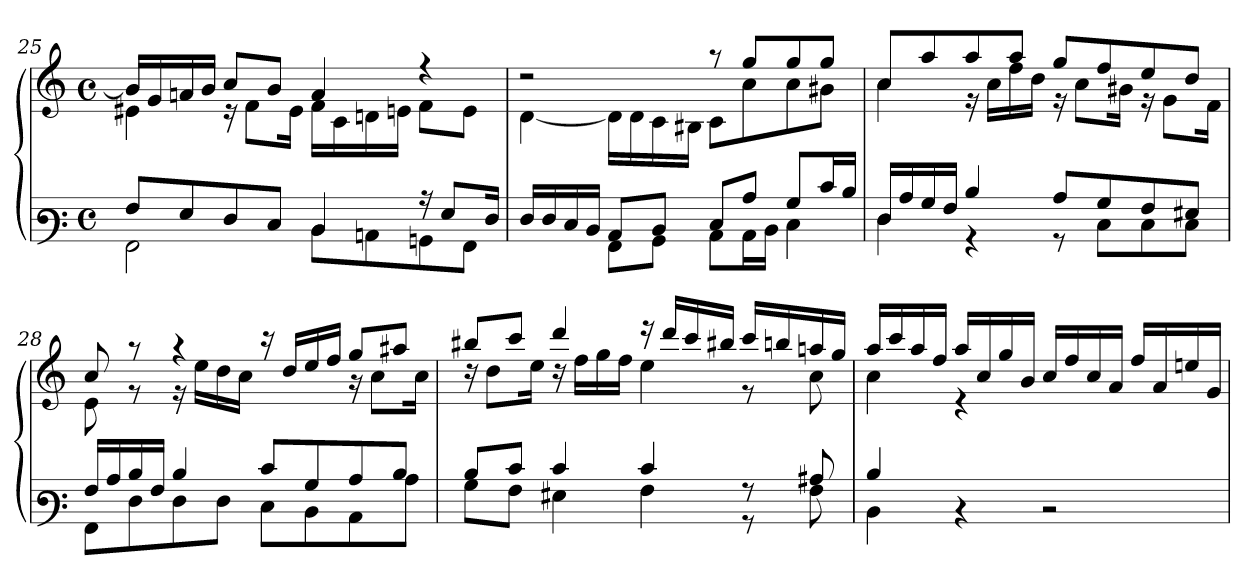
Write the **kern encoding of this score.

**kern	**kern
*part1	*part1
*staff2	*staff1
*clefF3	*clefG3
*M4/4	*M4/4
*met(c)	*met(c)
=25	=25
*^	*^
8A/L	2AA\	16g/LL]	4c#X\
.	.	16e/	.
8G/	.	16fn/	.
.	.	16g/JJ	.
8F/	.	8a/L	16rB
.	.	.	8d\L
8E/J	.	8g/J	.
.	.	.	16c#\Jk
4D/	8D\L	4f/	16d\LL
.	.	.	16A\
.	8Cn\	.	16Bn\
.	.	.	16cn\JJ
16r	8BBn\	4rdd	8d\L
8G/L	.	.	.
.	8AA\J	.	8c\J
16F/Jk	.	.	.
!!LO:LB:g=z	!!
=26	=26	=26	=26
16F/LL	4ryy	2rb	[<4B\
16F/	.	.	.
16E/	.	.	.
16D/JJ	.	.	.
8C/L	8AA\L	.	16B\LL]
.	.	.	16B\
8D/J	8BB\J	.	16A\
.	.	.	16G#X\JJ
8E/L	8C\L	8rff	8A\L
8c/J	16C\L	8ee/L	8a\
.	16D\JJ	.	.
8B/L	4E\	8ee/	8a\
16e/L	.	8ee/J	8g#X\J
16d/JJ	.	.	.
=27	=27	=27	=27
16F/LL	4F\	8a/L	4a\
16c/	.	.	.
16B/	.	8ff/	.
16A/JJ	.	.	.
4d/	4rBB	8ff/	16rd
.	.	.	16a\LL
.	.	8ff/J	16dd\
.	.	.	16b\JJ
8c/L	8rBB	8ee/L	16rd
.	.	.	8a\L
8B/	8E\L	8dd/	.
.	.	.	16g#X\Jk
8A/	8E\	8cc/	16rd
.	.	.	8e\L
8G#X/J	8E\J	8b/J	.
.	.	.	16d\Jk
!!LO:LB:g=z	!!
=28	=28	=28	=28
16A/LL	8AA\L	8a/	8c\
16c/	.	.	.
16d/	8F\	8rff	8re
16A/JJ	.	.	.
4d/	8F\	4rff	16rd
.	.	.	16cc\LL
.	8F\J	.	16b\
.	.	.	16a\JJ
8e/L	8E\L	16rgg	4ryy
.	.	16b/LL	.
8B/	8D\	16cc/	.
.	.	16dd/JJ	.
8c/	8C\	8ee/L	16rf
.	.	.	8a\L
8d/J	8c\J	8ff#X/J	.
.	.	.	16a\Jk
=29	=29	=29	=29
8d/L	8B\L	8gg#X/L	16ra
.	.	.	8b\L
8e/J	8A\J	8aa/J	.
.	.	.	16cc\Jk
4e/	4G#X\	4bb/	16ra
.	.	.	16dd\LL
.	.	.	16ee\
.	.	.	16dd\JJ
4e/	4A\	16rbb	4cc\
.	.	16bb/LL	.
.	.	16aa/	.
.	.	16gg#X/JJ	.
8rBB	8rA	16aa/LL	8r
.	.	16ggn/	.
8A\	8c#X/	16ffn/	8a\
.	.	16ee/JJ	.
!!LO:PB:g=z	!!
=30	=30	=30	=30
4d/	4D\	16ff/LL	4a\
.	.	16aa/	.
.	.	16ff/	.
.	.	16dd/JJ	.
2.ryy	4rD	16ff/LL	4rB
.	.	16a/	.
.	.	16ee/	.
.	.	16g/JJ	.
.	2rE	2ryy	16a/LL
.	.	.	16dd/
.	.	.	16a/
.	.	.	16f/JJ
.	.	.	16dd/LL
.	.	.	16f/
.	.	.	16ccn/
.	.	.	16e/JJ
*v	*v	*	*
*	*v	*v
=	=
*-	*-
